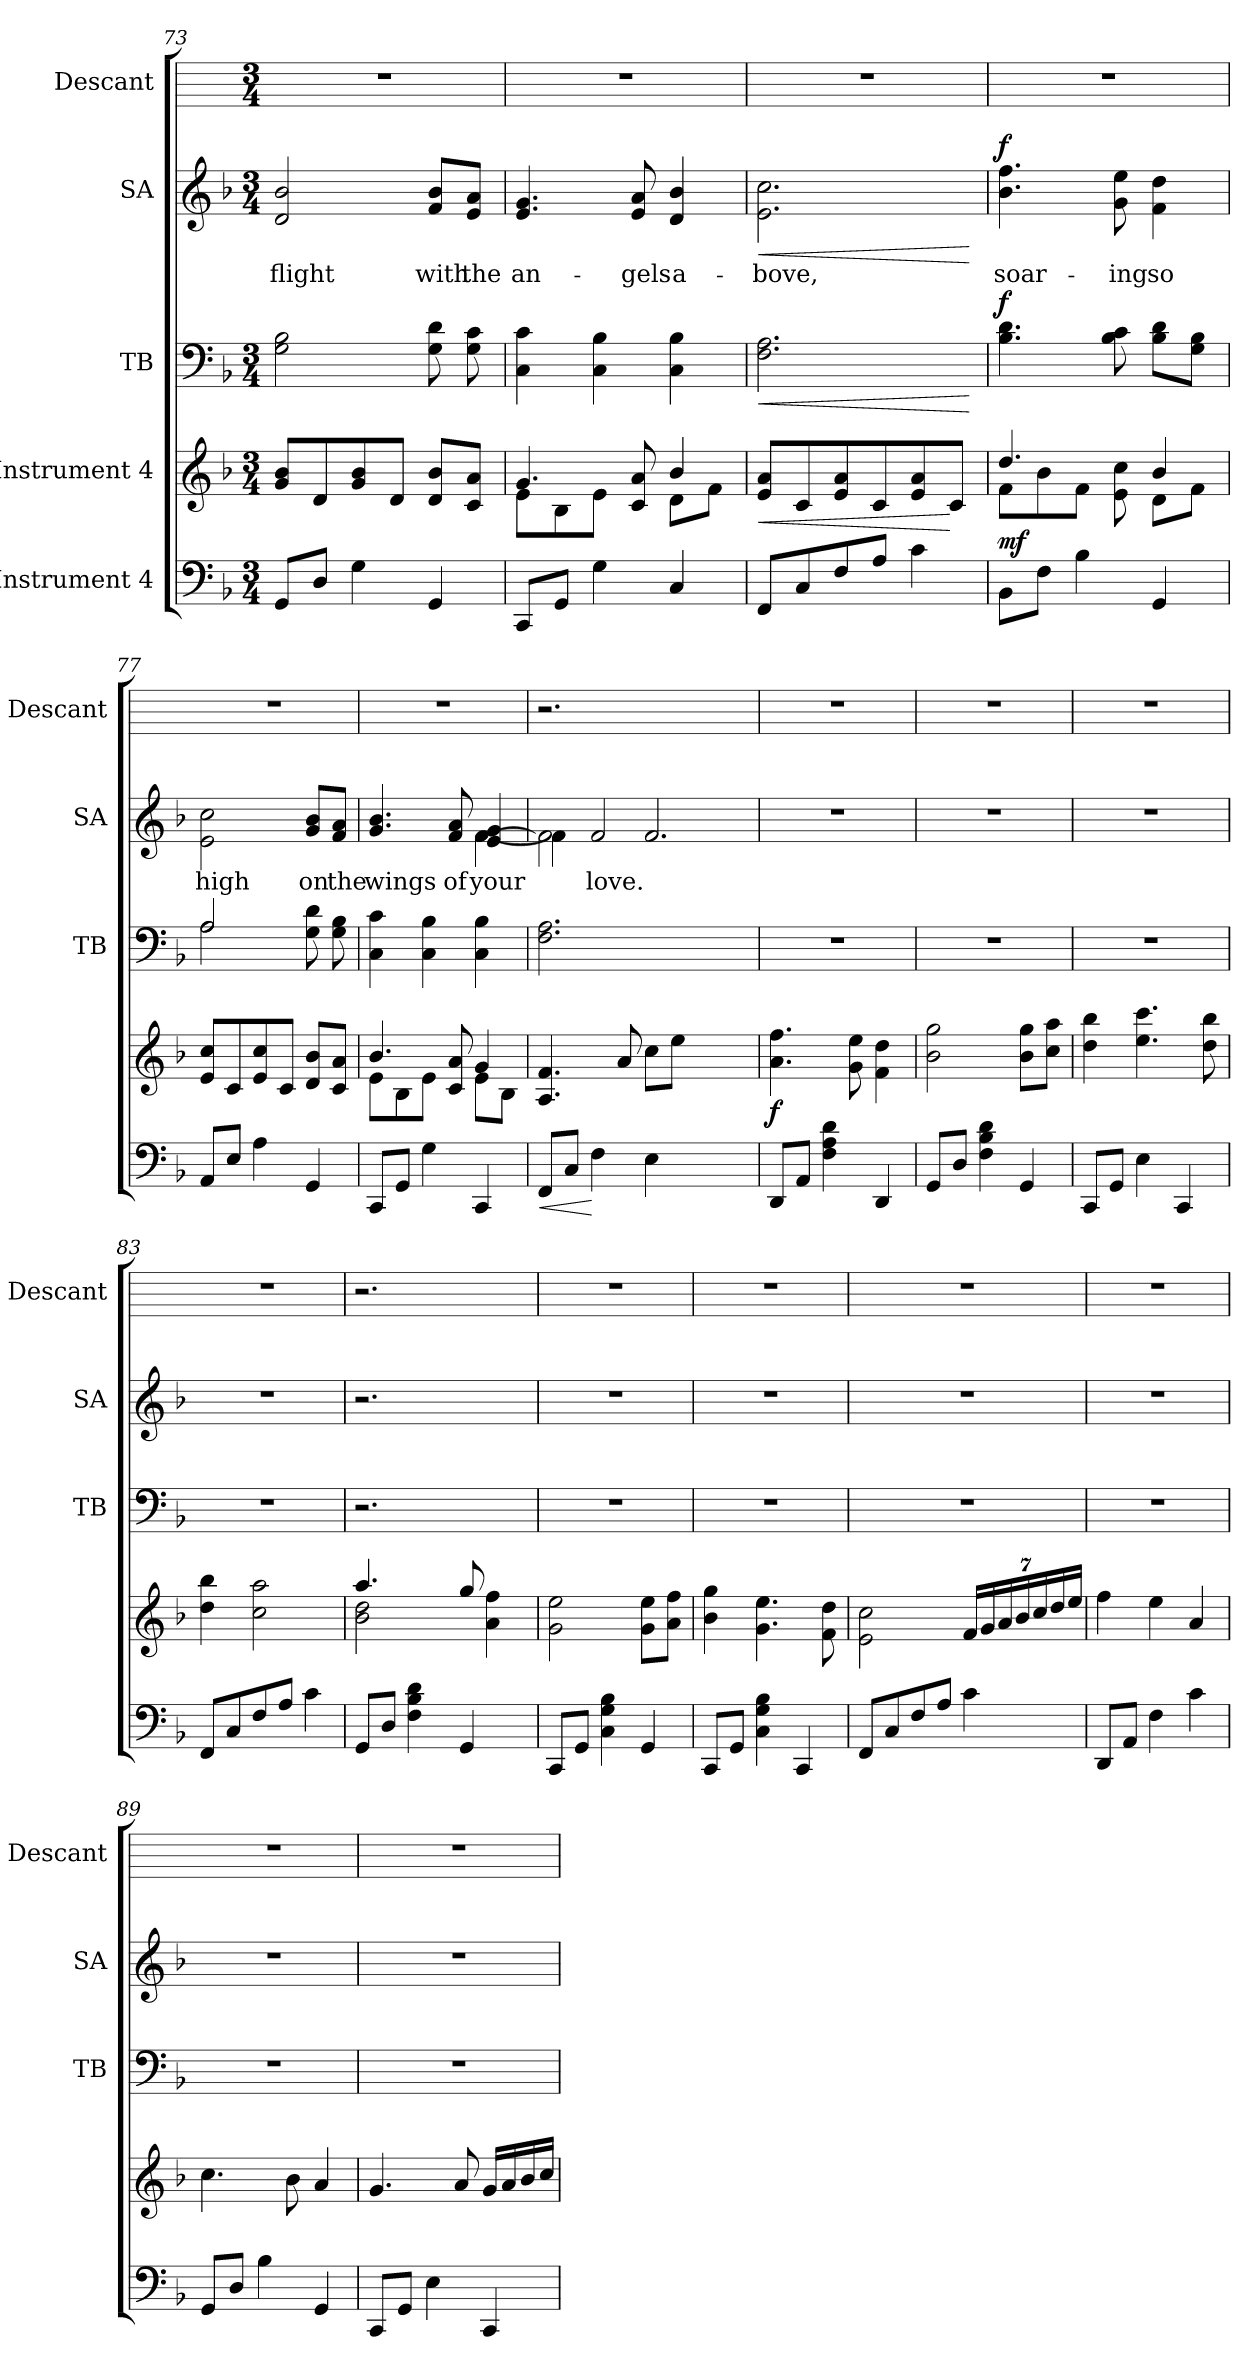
**kern	**dynam	**kern	**dynam	**kern	**dynam	**kern	**text	**dynam	**kern
*part5	*part5	*part4	*part4	*part3	*part3	*part2	*part2	*part2	*part1
*staff5	*staff5	*staff4	*staff4	*staff3	*staff3	*staff2	*staff2	*staff2	*staff1
*I"Instrument 4	*	*I"Instrument 4	*	*I"TB	*	*I"SA	*	*	*I"Descant
*	*	*	*	*I'TB	*	*I'SA	*	*	*I'Descant
*clefF4	*	*clefG2	*	*clefF4	*	*clefG2	*	*	*
*k[b-]	*	*k[b-]	*	*k[b-]	*	*k[b-]	*	*	*k[]
*F:	*	*F:	*	*F:	*	*F:	*	*	*C:
*M3/4	*	*M3/4	*	*M3/4	*	*M3/4	*	*	*M3/4
=73	=73	=73	=73	=73	=73	=73	=73	=73	=73
!	!	!	!	!	!	!	!LO:LY:b:cj	!	!
8GG/L	.	8b-/ 8g/L	.	2B-\ 2G\	.	2b-/ 2d/	flight	.	2.r
8D/J	.	8d/	.	.	.	.	.	.	.
4G\	.	8g/ 8b-/	.	.	.	.	.	.	.
.	.	8d/J	.	.	.	.	.	.	.
!	!	!	!	!	!	!	!LO:LY:b:cj	!	!
4GG/	.	8d/ 8b-/L	.	8G\ 8d\	.	8b-/ 8f/L	with	.	.
!	!	!	!	!	!	!	!LO:LY:b:cj	!	!
.	.	8a/ 8c/J	.	8c\ 8G\	.	8a/ 8e/J	the	.	.
=74	=74	=74	=74	=74	=74	=74	=74	=74	=74
*	*	*^	*	*	*	*	*	*	*
!	!	!	!	!	!	!	!	!LO:LY:b:cj	!	!
8CC/L	.	4.g/	8e\L	.	4c\ 4C\	.	4.g/ 4.e/	an-	.	2.r
8GG/J	.	.	8B-\	.	.	.	.	.	.	.
4G\	.	.	8e\J	.	4B-\ 4C\	.	.	.	.	.
!	!	!	!	!	!	!	!	!LO:LY:b:cj	!	!
.	.	8c/ 8a/	8ryy	.	.	.	8a/ 8e/	-gels	.	.
!	!	!	!	!	!	!	!	!LO:LY:b:cj	!	!
4C/	.	4b-/	8d\L	.	4B-\ 4C\	.	4d/ 4b-/	a-	.	.
.	.	.	8f\J	.	.	.	.	.	.	.
=75	=75	=75	=75	=75	=75	=75	=75	=75	=75	=75
!	!	!	!	!LO:HP:b	!	!LO:HP:b	!	!LO:LY:b:cj	!LO:HP:b	!
*	*	*v	*v	*	*	*	*	*	*	*
8FF/L	.	8a/ 8e/L	<	2.A\ 2.F\	<	2.cc\ 2.e\	-bove,	<	2.r
8C/	.	8c/	.	.	.	.	.	.	.
8F/	.	8e/ 8a/	.	.	.	.	.	.	.
8A/J	.	8c/	.	.	.	.	.	.	.
4c\	.	8a/ 8e/	.	.	.	.	.	.	.
.	.	8c/J	[	.	.	.	.	.	.
.	.	.	.	.	[	.	.	[	.
!!LO:PB:g=z
=76	=76	=76	=76	=76	=76	=76	=76	=76	=76
*	*	*^	*	*	*	*	*	*	*
!	!LO:DY:a	!	!	!	!	!LO:DY:a	!	!LO:LY:b:cj	!LO:DY:a	!
8BB-\L	mf	4.dd/	8f\L	.	4.d\ 4.B-\	f	4.ff\ 4.b-\	soar-	f	2.r
8F\J	.	.	8b-\	.	.	.	.	.	.	.
4B-\	.	.	8f\J	.	.	.	.	.	.	.
!	!	!	!	!	!	!	!	!LO:LY:b:cj	!	!
.	.	8ryy	8cc\ 8e\	.	8B-\ 8c\	.	8g\ 8ee\	-ing	.	.
!	!	!	!	!	!	!	!	!LO:LY:b:cj	!	!
4GG/	.	4b-/	8d\L	.	8d\ 8B-\L	.	4dd\ 4f\	so	.	.
.	.	.	8f\J	.	8B-\ 8G\J	.	.	.	.	.
=77	=77	=77	=77	=77	=77	=77	=77	=77	=77	=77
*	*	*	*	*	*^	*	*	*	*	*
!	!	!	!	!	!	!	!	!	!LO:LY:b:cj	!	!
*	*	*v	*v	*	*	*	*	*	*	*	*
8AA/L	.	8cc/ 8e/L	.	2A/	2A\	.	2cc\ 2e\	high	.	2.r
8E/J	.	8c/	.	.	.	.	.	.	.	.
4A\	.	8e/ 8cc/	.	.	.	.	.	.	.	.
.	.	8c/J	.	.	.	.	.	.	.	.
!	!	!	!	!	!	!	!	!LO:LY:b:cj	!	!
4GG/	.	8d/ 8b-/L	.	4ryy	8d\ 8G\	.	8g/ 8b-/L	on	.	.
!	!	!	!	!	!	!	!	!LO:LY:b:cj	!	!
.	.	8a/ 8c/J	.	.	8G\ 8B-\	.	8f/ 8a/J	the	.	.
=78	=78	=78	=78	=78	=78	=78	=78	=78	=78	=78
*	*	*^	*	*	*	*	*	*	*	*
!	!	!	!	!	!	!	!	!	!LO:LY:b:cj	!	!
*	*	*	*	*	*	*	*	*^	*	*	*
*	*	*	*	*	*v	*v	*	*	*^	*	*	*
8CC/L	.	4.b-/	8e\L	.	4c\ 4C\	.	4.b-/ 4.g/	2ryy	2ryy	wings	.	2.r
8GG/J	.	.	8B-\	.	.	.	.	.	.	.	.	.
4G\	.	.	8e\J	.	4B-\ 4C\	.	.	.	.	.	.	.
!	!	!	!	!	!	!	!	!	!	!LO:LY:b:cj	!	!
.	.	8c/ 8a/	8ryy	.	.	.	8a/ 8f/	.	.	of	.	.
!	!	!	!	!	!	!	!	!	!	!LO:LY:b:cj	!	!
4CC/	.	4g/	8e\L	.	4C\ 4B-\	.	[>4f\	[>4f\	4g/ 4e/	your	.	.
.	.	.	8B-\J	.	.	.	.	.	.	.	.	.
*	*	*	*	*	*	*	*v	*v	*v	*	*	*
=79	=79	=79	=79	=79	=79	=79	=79	=79	=79	=79
!	!LO:HP:b	!	!	!	!	!	!	!	!	!
*	*	*v	*v	*	*	*	*^	*	*	*
8FF/L	<	4.A/ 4.f/	.	2.A\ 2.F\	.	2f\]	4f\]	.	.	2.r
8C/J	.	.	.	.	.	.	.	.	.	.
!	!	!	!	!	!	!	!	!LO:LY:b:cj	!	!
4F\	[	.	.	.	.	.	2f/	love.	.	.
.	.	8a/	.	.	.	.	.	.	.	.
4E\	.	8cc\L	.	.	.	2.f/	.	.	.	.
.	.	8ee\J	.	.	.	.	.	.	.	.
2ryy	.	2ryy	.	2ryy	.	.	2ryy	.	.	2ryy
!!LO:LB:g=z
=80	=80	=80	=80	=80	=80	=80	=80	=80	=80	=80
!	!	!	!LO:DY:b	!	!	!	!	!	!	!
*	*	*	*	*	*	*v	*v	*	*	*
8DD/L	.	4.a\ 4.ff\	f	2.r	.	2.r	.	.	2.r
8AA/J	.	.	.	.	.	.	.	.	.
4d\ 4A\ 4F\	.	.	.	.	.	.	.	.	.
.	.	8g\ 8ee\	.	.	.	.	.	.	.
4DD/	.	4dd\ 4f\	.	.	.	.	.	.	.
=81	=81	=81	=81	=81	=81	=81	=81	=81	=81
8GG/L	.	2b-\ 2gg\	.	2.r	.	2.r	.	.	2.r
8D/J	.	.	.	.	.	.	.	.	.
4d\ 4B-\ 4F\	.	.	.	.	.	.	.	.	.
4GG/	.	8b-\ 8gg\L	.	.	.	.	.	.	.
.	.	8cc\ 8aa\J	.	.	.	.	.	.	.
=82	=82	=82	=82	=82	=82	=82	=82	=82	=82
8CC/L	.	4dd\ 4bb-\	.	2.r	.	2.r	.	.	2.r
8GG/J	.	.	.	.	.	.	.	.	.
4E\	.	4.ee\ 4.ccc\	.	.	.	.	.	.	.
4CC/	.	.	.	.	.	.	.	.	.
.	.	8bb-\ 8dd\	.	.	.	.	.	.	.
=83	=83	=83	=83	=83	=83	=83	=83	=83	=83
8FF/L	.	4bb-\ 4dd\	.	2.r	.	2.r	.	.	2.r
8C/	.	.	.	.	.	.	.	.	.
8F/	.	2aa\ 2cc\	.	.	.	.	.	.	.
8A/J	.	.	.	.	.	.	.	.	.
4c\	.	.	.	.	.	.	.	.	.
=84	=84	=84	=84	=84	=84	=84	=84	=84	=84
*	*	*^	*	*	*	*	*	*	*
8GG/L	.	2dd\ 2b-\	4.aa/	.	2.r	.	2.r	.	.	2.r
8D/J	.	.	.	.	.	.	.	.	.	.
4d\ 4F\ 4B-\	.	.	.	.	.	.	.	.	.	.
.	.	.	2ryy	.	.	.	.	.	.	.
4GG/	.	8gg/	.	.	.	.	.	.	.	.
.	.	4a\ 4ff\	.	.	.	.	.	.	.	.
8ryy	.	.	.	.	8ryy	.	8ryy	.	.	8ryy
*	*	*v	*v	*	*	*	*	*	*	*
=85	=85	=85	=85	=85	=85	=85	=85	=85	=85
8CC/L	.	2g\ 2ee\	.	2.r	.	2.r	.	.	2.r
8GG/J	.	.	.	.	.	.	.	.	.
4B-\ 4G\ 4C\	.	.	.	.	.	.	.	.	.
4GG/	.	8g\ 8ee\L	.	.	.	.	.	.	.
.	.	8ff\ 8a\J	.	.	.	.	.	.	.
!!LO:LB:g=z
=86	=86	=86	=86	=86	=86	=86	=86	=86	=86
8CC/L	.	4b-\ 4gg\	.	2.r	.	2.r	.	.	2.r
8GG/J	.	.	.	.	.	.	.	.	.
4G\ 4C\ 4B-\	.	4.ee\ 4.g\	.	.	.	.	.	.	.
4CC/	.	.	.	.	.	.	.	.	.
.	.	8dd\ 8f\	.	.	.	.	.	.	.
=87	=87	=87	=87	=87	=87	=87	=87	=87	=87
8FF/L	.	2e\ 2cc\	.	2.r	.	2.r	.	.	2.r
8C/	.	.	.	.	.	.	.	.	.
8F/	.	.	.	.	.	.	.	.	.
8A/J	.	.	.	.	.	.	.	.	.
4c\	.	28f/L	.	.	.	.	.	.	.
.	.	28g/	.	.	.	.	.	.	.
.	.	28a/	.	.	.	.	.	.	.
.	.	28b-/	.	.	.	.	.	.	.
.	.	28cc/	.	.	.	.	.	.	.
.	.	28dd/	.	.	.	.	.	.	.
.	.	28ee/J	.	.	.	.	.	.	.
=88	=88	=88	=88	=88	=88	=88	=88	=88	=88
8DD/L	.	4ff\	.	2.r	.	2.r	.	.	2.r
8AA/J	.	.	.	.	.	.	.	.	.
4F\	.	4ee\	.	.	.	.	.	.	.
4c\	.	4a/	.	.	.	.	.	.	.
=89	=89	=89	=89	=89	=89	=89	=89	=89	=89
8GG/L	.	4.cc\	.	2.r	.	2.r	.	.	2.r
8D/J	.	.	.	.	.	.	.	.	.
4B-\	.	.	.	.	.	.	.	.	.
.	.	8b-\	.	.	.	.	.	.	.
4GG/	.	4a/	.	.	.	.	.	.	.
=90	=90	=90	=90	=90	=90	=90	=90	=90	=90
8CC/L	.	4.g/	.	2.r	.	2.r	.	.	2.r
8GG/J	.	.	.	.	.	.	.	.	.
4E\	.	.	.	.	.	.	.	.	.
.	.	8a/	.	.	.	.	.	.	.
4CC/	.	16g/L	.	.	.	.	.	.	.
.	.	16a/	.	.	.	.	.	.	.
.	.	16b-/	.	.	.	.	.	.	.
.	.	16cc/J	.	.	.	.	.	.	.
=	=	=	=	=	=	=	=	=	=
*-	*-	*-	*-	*-	*-	*-	*-	*-	*-
